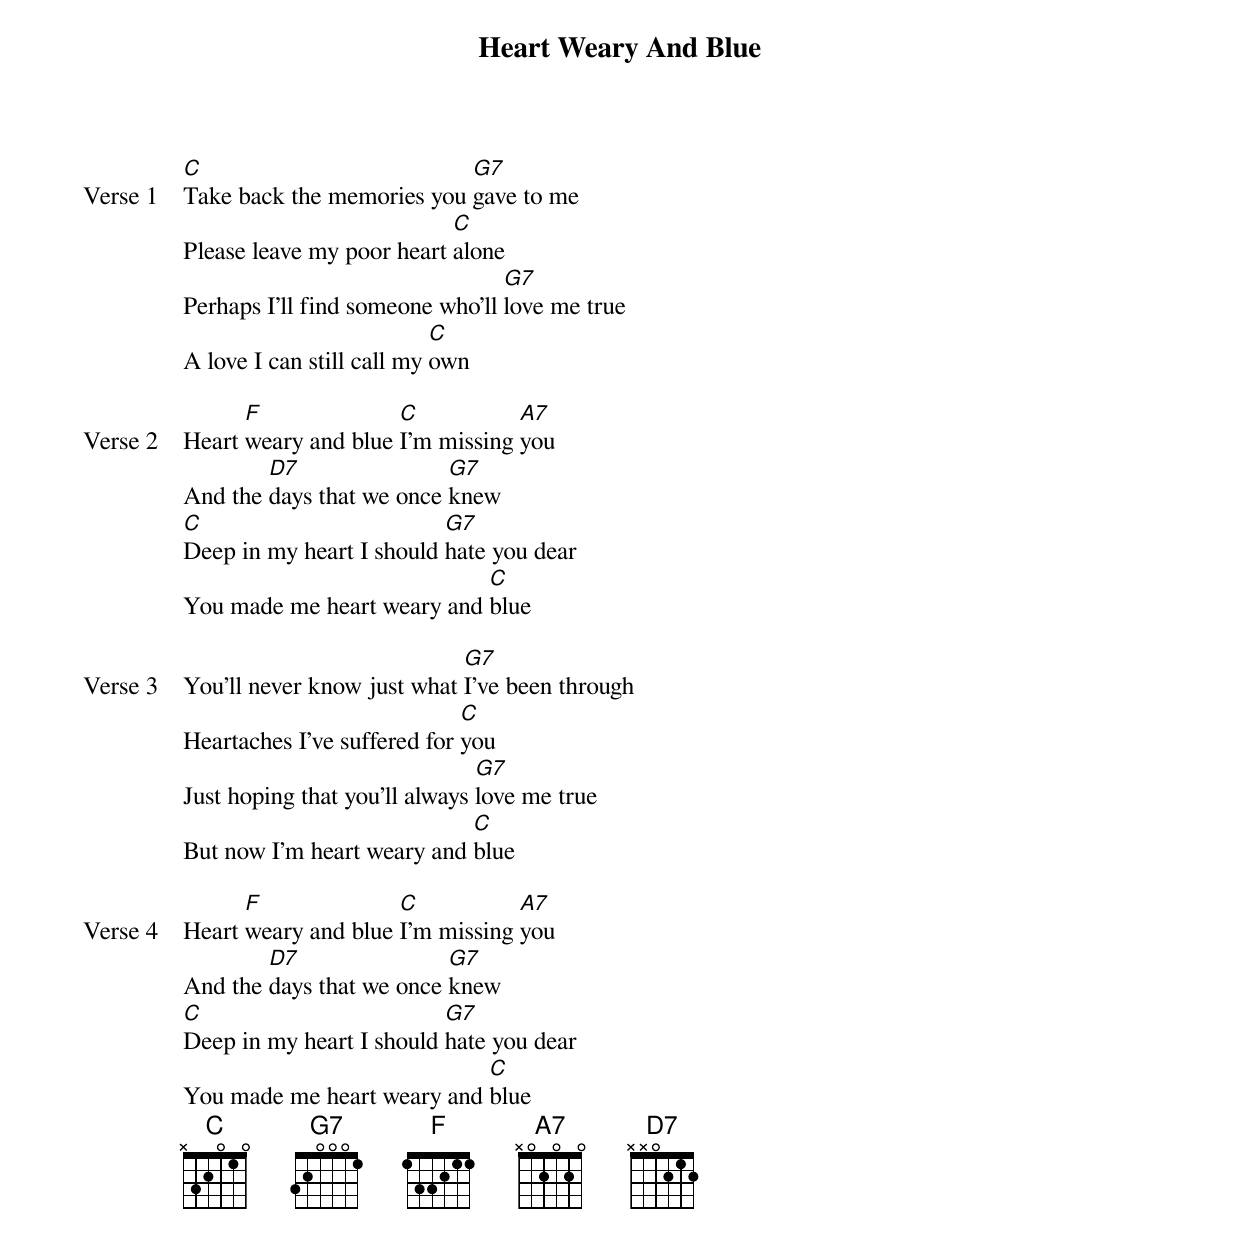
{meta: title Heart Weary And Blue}
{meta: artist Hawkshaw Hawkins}
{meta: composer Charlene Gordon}
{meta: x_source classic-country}
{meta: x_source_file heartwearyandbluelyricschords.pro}
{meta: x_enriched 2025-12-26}

{start_of_verse: Verse 1}
[C]Take back the memories you [G7]gave to me
Please leave my poor heart [C]alone
Perhaps I'll find someone who'll [G7]love me true
A love I can still call my [C]own
{end_of_verse}

{start_of_verse: Verse 2}
Heart [F]weary and blue [C]I'm missing [A7]you
And the [D7]days that we once [G7]knew
[C]Deep in my heart I should [G7]hate you dear
You made me heart weary and [C]blue
{end_of_verse}

{start_of_verse: Verse 3}
You'll never know just what [G7]I've been through
Heartaches I've suffered for [C]you
Just hoping that you'll always [G7]love me true
But now I'm heart weary and [C]blue
{end_of_verse}

{start_of_verse: Verse 4}
Heart [F]weary and blue [C]I'm missing [A7]you
And the [D7]days that we once [G7]knew
[C]Deep in my heart I should [G7]hate you dear
You made me heart weary and [C]blue
{end_of_verse}
